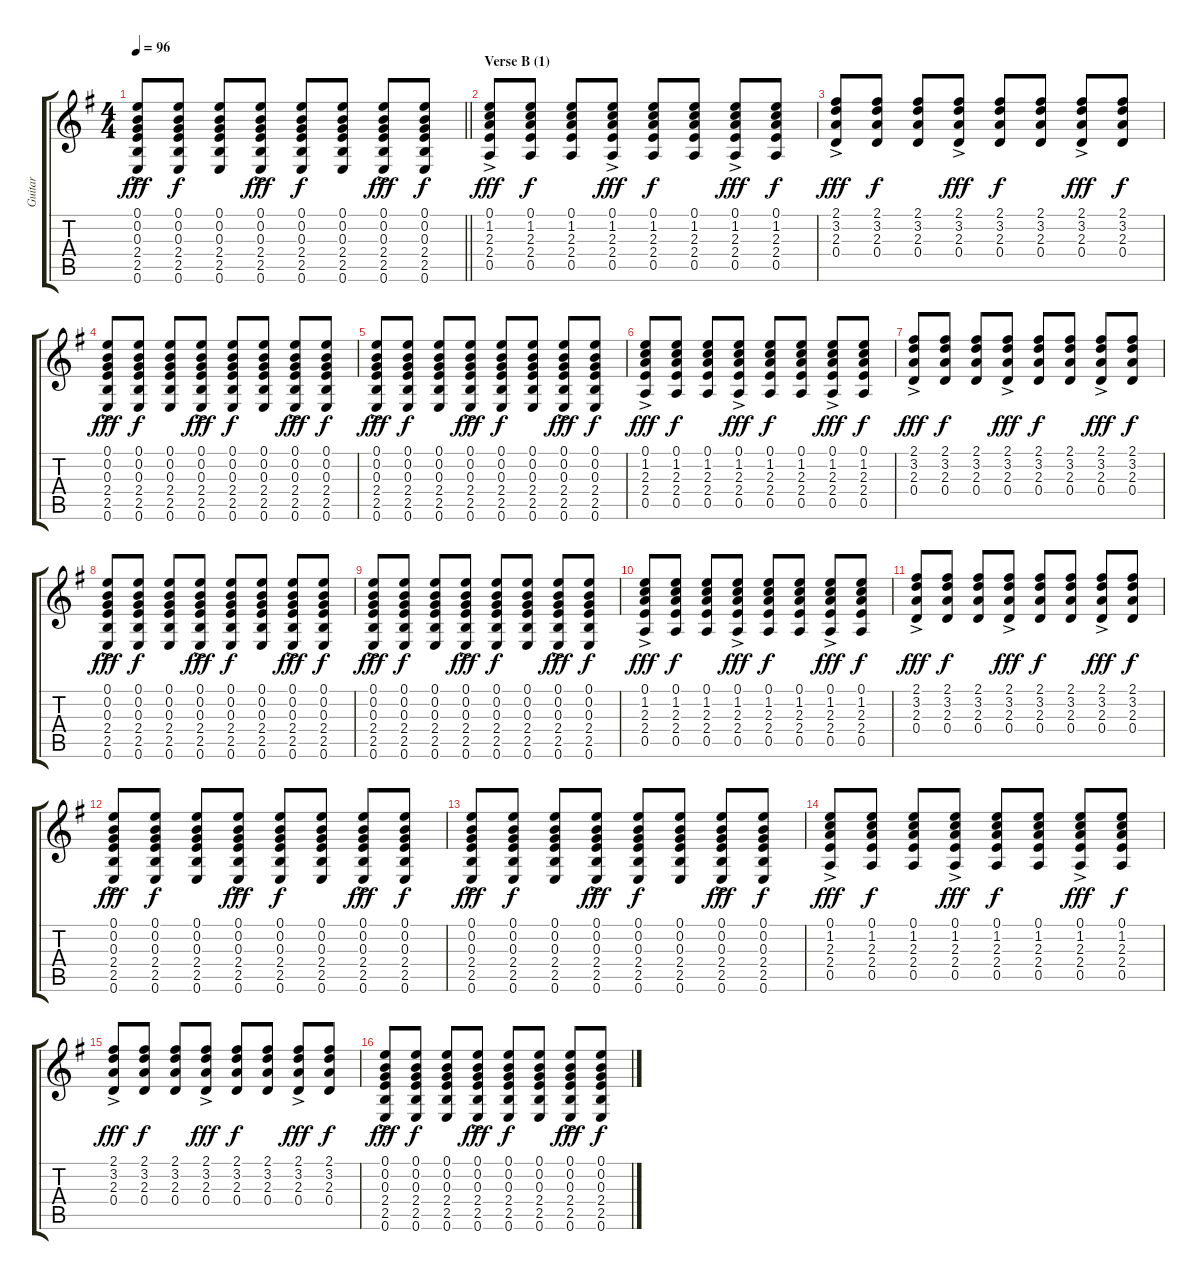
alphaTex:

\track ("Guitar" "Guitar") {instrument acousticguitarsteel}
\staff {score tabs}
\tuning (E4 B3 G3 D3 A2 E2) {hide}
\ts (4 4)
\tempo 96
\clef g2
\barLineRight lightlight
\ks eminor
(0.1{ac} 0.2{ac} 0.3{ac} 2.4{ac} 2.5{ac} 0.6{ac}).8{dy fff} (0.1 0.2 0.3 2.4 2.5 0.6).8{dy f} (0.1 0.2 0.3 2.4 2.5 0.6).8 (0.1{ac} 0.2{ac} 0.3{ac} 2.4{ac} 2.5{ac} 0.6{ac}).8{dy fff} (0.1 0.2 0.3 2.4 2.5 0.6).8{dy f} (0.1 0.2 0.3 2.4 2.5 0.6).8 (0.1{ac} 0.2{ac} 0.3{ac} 2.4{ac} 2.5{ac} 0.6{ac}).8{dy fff} (0.1 0.2 0.3 2.4 2.5 0.6).8{dy f} |
\section ("" "Verse B (1)")
(0.1{ac} 1.2{ac} 2.3{ac} 2.4{ac} 0.5{ac}).8{dy fff} (0.1 1.2 2.3 2.4 0.5).8{dy f} (0.1 1.2 2.3 2.4 0.5).8 (0.1{ac} 1.2{ac} 2.3{ac} 2.4{ac} 0.5{ac}).8{dy fff} (0.1 1.2 2.3 2.4 0.5).8{dy f} (0.1 1.2 2.3 2.4 0.5).8 (0.1{ac} 1.2{ac} 2.3{ac} 2.4{ac} 0.5{ac}).8{dy fff} (0.1 1.2 2.3 2.4 0.5).8{dy f} |
(2.1{ac} 3.2{ac} 2.3{ac} 0.4{ac}).8{dy fff} (2.1 3.2 2.3 0.4).8{dy f} (2.1 3.2 2.3 0.4).8 (2.1{ac} 3.2{ac} 2.3{ac} 0.4{ac}).8{dy fff} (2.1 3.2 2.3 0.4).8{dy f} (2.1 3.2 2.3 0.4).8 (2.1{ac} 3.2{ac} 2.3{ac} 0.4{ac}).8{dy fff} (2.1 3.2 2.3 0.4).8{dy f} |
(0.1{ac} 0.2{ac} 0.3{ac} 2.4{ac} 2.5{ac} 0.6{ac}).8{dy fff} (0.1 0.2 0.3 2.4 2.5 0.6).8{dy f} (0.1 0.2 0.3 2.4 2.5 0.6).8 (0.1{ac} 0.2{ac} 0.3{ac} 2.4{ac} 2.5{ac} 0.6{ac}).8{dy fff} (0.1 0.2 0.3 2.4 2.5 0.6).8{dy f} (0.1 0.2 0.3 2.4 2.5 0.6).8 (0.1{ac} 0.2{ac} 0.3{ac} 2.4{ac} 2.5{ac} 0.6{ac}).8{dy fff} (0.1 0.2 0.3 2.4 2.5 0.6).8{dy f} |
(0.1{ac} 0.2{ac} 0.3{ac} 2.4{ac} 2.5{ac} 0.6{ac}).8{dy fff} (0.1 0.2 0.3 2.4 2.5 0.6).8{dy f} (0.1 0.2 0.3 2.4 2.5 0.6).8 (0.1{ac} 0.2{ac} 0.3{ac} 2.4{ac} 2.5{ac} 0.6{ac}).8{dy fff} (0.1 0.2 0.3 2.4 2.5 0.6).8{dy f} (0.1 0.2 0.3 2.4 2.5 0.6).8 (0.1{ac} 0.2{ac} 0.3{ac} 2.4{ac} 2.5{ac} 0.6{ac}).8{dy fff} (0.1 0.2 0.3 2.4 2.5 0.6).8{dy f} |
(0.1{ac} 1.2{ac} 2.3{ac} 2.4{ac} 0.5{ac}).8{dy fff} (0.1 1.2 2.3 2.4 0.5).8{dy f} (0.1 1.2 2.3 2.4 0.5).8 (0.1{ac} 1.2{ac} 2.3{ac} 2.4{ac} 0.5{ac}).8{dy fff} (0.1 1.2 2.3 2.4 0.5).8{dy f} (0.1 1.2 2.3 2.4 0.5).8 (0.1{ac} 1.2{ac} 2.3{ac} 2.4{ac} 0.5{ac}).8{dy fff} (0.1 1.2 2.3 2.4 0.5).8{dy f} |
(2.1{ac} 3.2{ac} 2.3{ac} 0.4{ac}).8{dy fff} (2.1 3.2 2.3 0.4).8{dy f} (2.1 3.2 2.3 0.4).8 (2.1{ac} 3.2{ac} 2.3{ac} 0.4{ac}).8{dy fff} (2.1 3.2 2.3 0.4).8{dy f} (2.1 3.2 2.3 0.4).8 (2.1{ac} 3.2{ac} 2.3{ac} 0.4{ac}).8{dy fff} (2.1 3.2 2.3 0.4).8{dy f} |
(0.1{ac} 0.2{ac} 0.3{ac} 2.4{ac} 2.5{ac} 0.6{ac}).8{dy fff} (0.1 0.2 0.3 2.4 2.5 0.6).8{dy f} (0.1 0.2 0.3 2.4 2.5 0.6).8 (0.1{ac} 0.2{ac} 0.3{ac} 2.4{ac} 2.5{ac} 0.6{ac}).8{dy fff} (0.1 0.2 0.3 2.4 2.5 0.6).8{dy f} (0.1 0.2 0.3 2.4 2.5 0.6).8 (0.1{ac} 0.2{ac} 0.3{ac} 2.4{ac} 2.5{ac} 0.6{ac}).8{dy fff} (0.1 0.2 0.3 2.4 2.5 0.6).8{dy f} |
(0.1{ac} 0.2{ac} 0.3{ac} 2.4{ac} 2.5{ac} 0.6{ac}).8{dy fff} (0.1 0.2 0.3 2.4 2.5 0.6).8{dy f} (0.1 0.2 0.3 2.4 2.5 0.6).8 (0.1{ac} 0.2{ac} 0.3{ac} 2.4{ac} 2.5{ac} 0.6{ac}).8{dy fff} (0.1 0.2 0.3 2.4 2.5 0.6).8{dy f} (0.1 0.2 0.3 2.4 2.5 0.6).8 (0.1{ac} 0.2{ac} 0.3{ac} 2.4{ac} 2.5{ac} 0.6{ac}).8{dy fff} (0.1 0.2 0.3 2.4 2.5 0.6).8{dy f} |
(0.1{ac} 1.2{ac} 2.3{ac} 2.4{ac} 0.5{ac}).8{dy fff} (0.1 1.2 2.3 2.4 0.5).8{dy f} (0.1 1.2 2.3 2.4 0.5).8 (0.1{ac} 1.2{ac} 2.3{ac} 2.4{ac} 0.5{ac}).8{dy fff} (0.1 1.2 2.3 2.4 0.5).8{dy f} (0.1 1.2 2.3 2.4 0.5).8 (0.1{ac} 1.2{ac} 2.3{ac} 2.4{ac} 0.5{ac}).8{dy fff} (0.1 1.2 2.3 2.4 0.5).8{dy f} |
(2.1{ac} 3.2{ac} 2.3{ac} 0.4{ac}).8{dy fff} (2.1 3.2 2.3 0.4).8{dy f} (2.1 3.2 2.3 0.4).8 (2.1{ac} 3.2{ac} 2.3{ac} 0.4{ac}).8{dy fff} (2.1 3.2 2.3 0.4).8{dy f} (2.1 3.2 2.3 0.4).8 (2.1{ac} 3.2{ac} 2.3{ac} 0.4{ac}).8{dy fff} (2.1 3.2 2.3 0.4).8{dy f} |
(0.1{ac} 0.2{ac} 0.3{ac} 2.4{ac} 2.5{ac} 0.6{ac}).8{dy fff} (0.1 0.2 0.3 2.4 2.5 0.6).8{dy f} (0.1 0.2 0.3 2.4 2.5 0.6).8 (0.1{ac} 0.2{ac} 0.3{ac} 2.4{ac} 2.5{ac} 0.6{ac}).8{dy fff} (0.1 0.2 0.3 2.4 2.5 0.6).8{dy f} (0.1 0.2 0.3 2.4 2.5 0.6).8 (0.1{ac} 0.2{ac} 0.3{ac} 2.4{ac} 2.5{ac} 0.6{ac}).8{dy fff} (0.1 0.2 0.3 2.4 2.5 0.6).8{dy f} |
(0.1{ac} 0.2{ac} 0.3{ac} 2.4{ac} 2.5{ac} 0.6{ac}).8{dy fff} (0.1 0.2 0.3 2.4 2.5 0.6).8{dy f} (0.1 0.2 0.3 2.4 2.5 0.6).8 (0.1{ac} 0.2{ac} 0.3{ac} 2.4{ac} 2.5{ac} 0.6{ac}).8{dy fff} (0.1 0.2 0.3 2.4 2.5 0.6).8{dy f} (0.1 0.2 0.3 2.4 2.5 0.6).8 (0.1{ac} 0.2{ac} 0.3{ac} 2.4{ac} 2.5{ac} 0.6{ac}).8{dy fff} (0.1 0.2 0.3 2.4 2.5 0.6).8{dy f} |
(0.1{ac} 1.2{ac} 2.3{ac} 2.4{ac} 0.5{ac}).8{dy fff} (0.1 1.2 2.3 2.4 0.5).8{dy f} (0.1 1.2 2.3 2.4 0.5).8 (0.1{ac} 1.2{ac} 2.3{ac} 2.4{ac} 0.5{ac}).8{dy fff} (0.1 1.2 2.3 2.4 0.5).8{dy f} (0.1 1.2 2.3 2.4 0.5).8 (0.1{ac} 1.2{ac} 2.3{ac} 2.4{ac} 0.5{ac}).8{dy fff} (0.1 1.2 2.3 2.4 0.5).8{dy f} |
(2.1{ac} 3.2{ac} 2.3{ac} 0.4{ac}).8{dy fff} (2.1 3.2 2.3 0.4).8{dy f} (2.1 3.2 2.3 0.4).8 (2.1{ac} 3.2{ac} 2.3{ac} 0.4{ac}).8{dy fff} (2.1 3.2 2.3 0.4).8{dy f} (2.1 3.2 2.3 0.4).8 (2.1{ac} 3.2{ac} 2.3{ac} 0.4{ac}).8{dy fff} (2.1 3.2 2.3 0.4).8{dy f} |
(0.1{ac} 0.2{ac} 0.3{ac} 2.4{ac} 2.5{ac} 0.6{ac}).8{dy fff} (0.1 0.2 0.3 2.4 2.5 0.6).8{dy f} (0.1 0.2 0.3 2.4 2.5 0.6).8 (0.1{ac} 0.2{ac} 0.3{ac} 2.4{ac} 2.5{ac} 0.6{ac}).8{dy fff} (0.1 0.2 0.3 2.4 2.5 0.6).8{dy f} (0.1 0.2 0.3 2.4 2.5 0.6).8 (0.1{ac} 0.2{ac} 0.3{ac} 2.4{ac} 2.5{ac} 0.6{ac}).8{dy fff} (0.1 0.2 0.3 2.4 2.5 0.6).8{dy f}
